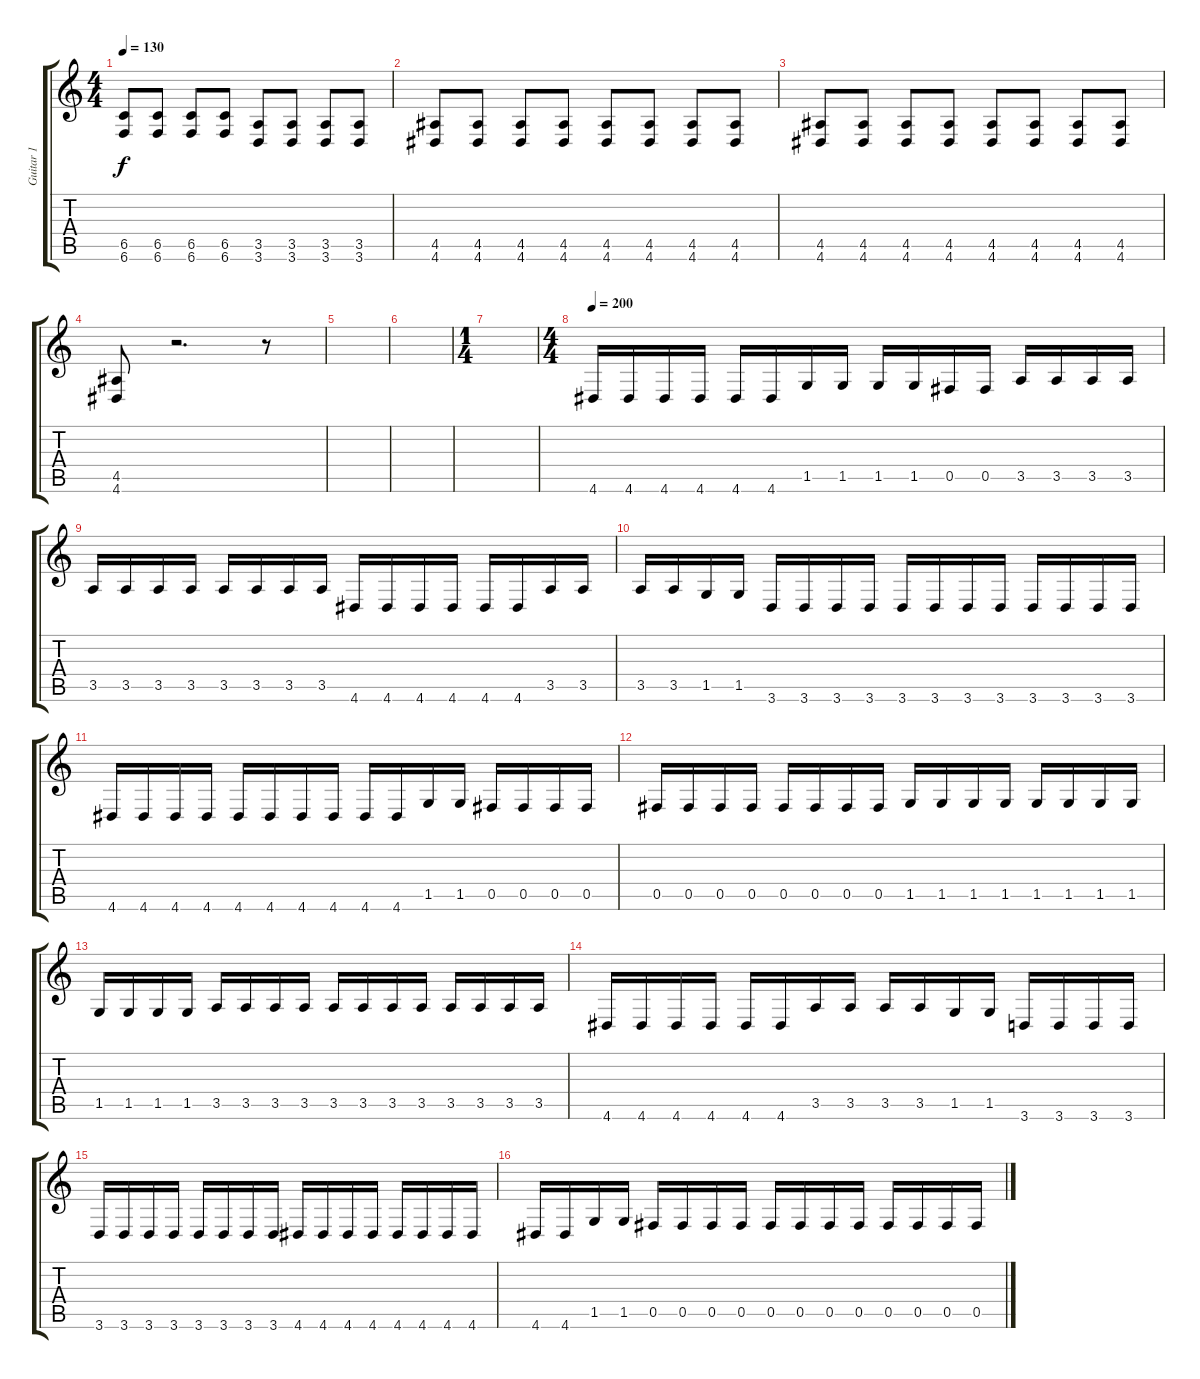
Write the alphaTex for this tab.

\track ("Guitar 1" "Guitar 1") {instrument distortionguitar}
\staff {score tabs}
\tuning (Db4 Ab3 E3 B2 Gb2 B1) {hide}
\ts (4 4)
\tempo 130
\clef g2
\ks c
(6.5 6.6).8{dy f} (6.5 6.6).8 (6.5 6.6).8 (6.5 6.6).8 (3.5 3.6).8 (3.5 3.6).8 (3.5 3.6).8 (3.5 3.6).8 |
(4.5 4.6).8 (4.5 4.6).8 (4.5 4.6).8 (4.5 4.6).8 (4.5 4.6).8 (4.5 4.6).8 (4.5 4.6).8 (4.5 4.6).8 |
(4.5 4.6).8 (4.5 4.6).8 (4.5 4.6).8 (4.5 4.6).8 (4.5 4.6).8 (4.5 4.6).8 (4.5 4.6).8 (4.5 4.6).8 |
(4.5 4.6).8 r.2{d} r.8 |
|
|
\ts (1 4)
|
\ts (4 4)
\tempo 200
4.6.16 4.6.16 4.6.16 4.6.16 4.6.16 4.6.16 1.5.16 1.5.16 1.5.16 1.5.16 0.5.16 0.5.16 3.5.16 3.5.16 3.5.16 3.5.16 |
3.5.16 3.5.16 3.5.16 3.5.16 3.5.16 3.5.16 3.5.16 3.5.16 4.6.16 4.6.16 4.6.16 4.6.16 4.6.16 4.6.16 3.5.16 3.5.16 |
3.5.16 3.5.16 1.5.16 1.5.16 3.6.16 3.6.16 3.6.16 3.6.16 3.6.16 3.6.16 3.6.16 3.6.16 3.6.16 3.6.16 3.6.16 3.6.16 |
4.6.16 4.6.16 4.6.16 4.6.16 4.6.16 4.6.16 4.6.16 4.6.16 4.6.16 4.6.16 1.5.16 1.5.16 0.5.16 0.5.16 0.5.16 0.5.16 |
0.5.16 0.5.16 0.5.16 0.5.16 0.5.16 0.5.16 0.5.16 0.5.16 1.5.16 1.5.16 1.5.16 1.5.16 1.5.16 1.5.16 1.5.16 1.5.16 |
1.5.16 1.5.16 1.5.16 1.5.16 3.5.16 3.5.16 3.5.16 3.5.16 3.5.16 3.5.16 3.5.16 3.5.16 3.5.16 3.5.16 3.5.16 3.5.16 |
4.6.16 4.6.16 4.6.16 4.6.16 4.6.16 4.6.16 3.5.16 3.5.16 3.5.16 3.5.16 1.5.16 1.5.16 3.6.16 3.6.16 3.6.16 3.6.16 |
3.6.16 3.6.16 3.6.16 3.6.16 3.6.16 3.6.16 3.6.16 3.6.16 4.6.16 4.6.16 4.6.16 4.6.16 4.6.16 4.6.16 4.6.16 4.6.16 |
4.6.16 4.6.16 1.5.16 1.5.16 0.5.16 0.5.16 0.5.16 0.5.16 0.5.16 0.5.16 0.5.16 0.5.16 0.5.16 0.5.16 0.5.16 0.5.16
